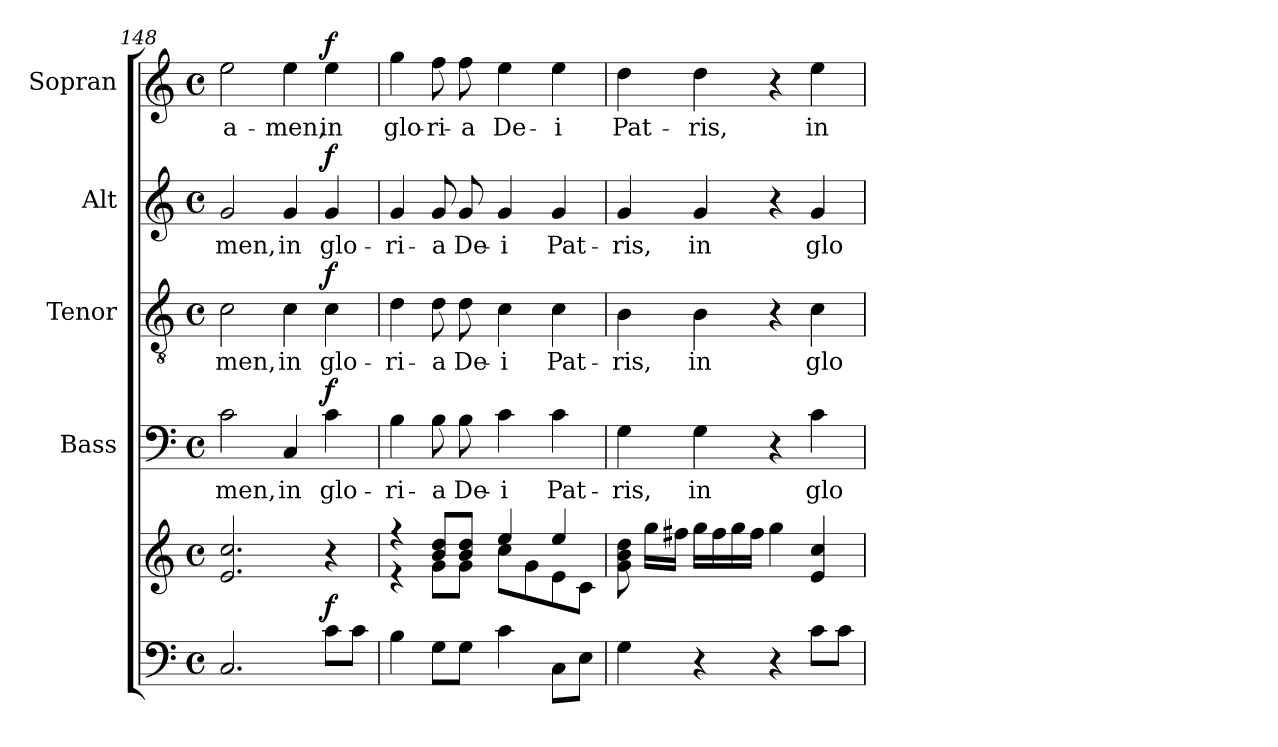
**kern	**kern	**dynam	**kern	**text	**dynam	**kern	**text	**dynam	**kern	**text	**dynam	**kern	**text	**dynam
*part5	*part5	*part5	*part4	*part4	*part4	*part3	*part3	*part3	*part2	*part2	*part2	*part1	*part1	*part1
*staff6	*staff5	*staff5/6	*staff4	*staff4	*staff4	*staff3	*staff3	*staff3	*staff2	*staff2	*staff2	*staff1	*staff1	*staff1
*	*	*	*I"Bass	*	*	*I"Tenor	*	*	*I"Alt	*	*	*I"Sopran	*	*
*	*	*	*I'B.	*	*	*I'T.	*	*	*I'A.	*	*	*I'S.	*	*
*clefF4	*clefG2	*	*clefF4	*	*	*clefGv2	*	*	*clefG2	*	*	*clefG2	*	*
*k[]	*k[]	*	*k[]	*	*	*k[]	*	*	*k[]	*	*	*k[]	*	*
*C:	*C:	*	*C:	*	*	*C:	*	*	*C:	*	*	*C:	*	*
*M4/4	*M4/4	*	*M4/4	*	*	*M4/4	*	*	*M4/4	*	*	*M4/4	*	*
*met(c)	*met(c)	*	*met(c)	*	*	*met(c)	*	*	*met(c)	*	*	*met(c)	*	*
=148	=148	=148	=148	=148	=148	=148	=148	=148	=148	=148	=148	=148	=148	=148
!	!	!	!	!LO:LY:b	!	!	!LO:LY:b	!	!	!LO:LY:b	!	!	!LO:LY:b	!
2.C/	2.e/ 2.cc/	.	2c\	-men,	.	2c\	-men,	.	2g/	-men,	.	2ee\	a-	.
!	!	!	!	!LO:LY:b	!	!	!LO:LY:b	!	!	!LO:LY:b	!	!	!LO:LY:b	!
.	.	.	4C/	in	.	4c\	in	.	4g/	in	.	4ee\	-men,	.
!	!	!LO:DY:a=2	!	!LO:LY:b	!LO:DY:a	!	!LO:LY:b	!LO:DY:a	!	!LO:LY:b	!LO:DY:a	!	!LO:LY:b	!LO:DY:a
8c\L	4r	f	4c\	glo-	f	4c\	glo-	f	4g/	glo-	f	4ee\	in	f
8c\J	.	.	.	.	.	.	.	.	.	.	.	.	.	.
!!LO:PB:g=z
=149	=149	=149	=149	=149	=149	=149	=149	=149	=149	=149	=149	=149	=149	=149
*	*^	*	*	*	*	*	*	*	*	*	*	*	*	*
!	!	!	!	!	!LO:LY:b	!	!	!LO:LY:b	!	!	!LO:LY:b	!	!	!LO:LY:b	!
4B\	4r	4r	.	4B\	-ri-	.	4d\	-ri-	.	4g/	-ri-	.	4gg\	glo-	.
!	!	!	!	!	!LO:LY:b	!	!	!LO:LY:b	!	!	!LO:LY:b	!	!	!LO:LY:b	!
8G\L	8b/ 8dd/L	8g\L	.	8B\	-a	.	8d\	-a	.	8g/	-a	.	8ff\	-ri-	.
!	!	!	!	!	!LO:LY:b	!	!	!LO:LY:b	!	!	!LO:LY:b	!	!	!LO:LY:b	!
8G\J	8b/ 8dd/J	8g\J	.	8B\	De-	.	8d\	De-	.	8g/	De-	.	8ff\	-a	.
!	!	!	!	!	!LO:LY:b	!	!	!LO:LY:b	!	!	!LO:LY:b	!	!	!LO:LY:b	!
4c\	4ee/	8cc\L	.	4c\	-i	.	4c\	-i	.	4g/	-i	.	4ee\	De-	.
.	.	8g\	.	.	.	.	.	.	.	.	.	.	.	.	.
!	!	!	!	!	!LO:LY:b	!	!	!LO:LY:b	!	!	!LO:LY:b	!	!	!LO:LY:b	!
8C\L	4ee/	8e\	.	4c\	Pat-	.	4c\	Pat-	.	4g/	Pat-	.	4ee\	-i	.
8E\J	.	8c\J	.	.	.	.	.	.	.	.	.	.	.	.	.
=150	=150	=150	=150	=150	=150	=150	=150	=150	=150	=150	=150	=150	=150	=150	=150
!	!	!	!	!	!LO:LY:b	!	!	!LO:LY:b	!	!	!LO:LY:b	!	!	!LO:LY:b	!
*	*v	*v	*	*	*	*	*	*	*	*	*	*	*	*	*
4G\	8g\ 8b\ 8dd\	.	4G\	-ris,	.	4B\	-ris,	.	4g/	-ris,	.	4dd\	Pat-	.
.	16gg\LL	.	.	.	.	.	.	.	.	.	.	.	.	.
.	16ff#X\JJ	.	.	.	.	.	.	.	.	.	.	.	.	.
!	!	!	!	!LO:LY:b	!	!	!LO:LY:b	!	!	!LO:LY:b	!	!	!LO:LY:b	!
4r	16gg\LL	.	4G\	in	.	4B\	in	.	4g/	in	.	4dd\	-ris,	.
.	16ff#\	.	.	.	.	.	.	.	.	.	.	.	.	.
.	16gg\	.	.	.	.	.	.	.	.	.	.	.	.	.
.	16ff#\JJ	.	.	.	.	.	.	.	.	.	.	.	.	.
4r	4gg\	.	4r	.	.	4r	.	.	4r	.	.	4r	.	.
!	!	!	!	!LO:LY:b	!	!	!LO:LY:b	!	!	!LO:LY:b	!	!	!LO:LY:b	!
8c\L	4e/ 4cc/	.	4c\	glo-	.	4c\	glo-	.	4g/	glo-	.	4ee\	in	.
8c\J	.	.	.	.	.	.	.	.	.	.	.	.	.	.
=	=	=	=	=	=	=	=	=	=	=	=	=	=	=
*-	*-	*-	*-	*-	*-	*-	*-	*-	*-	*-	*-	*-	*-	*-
